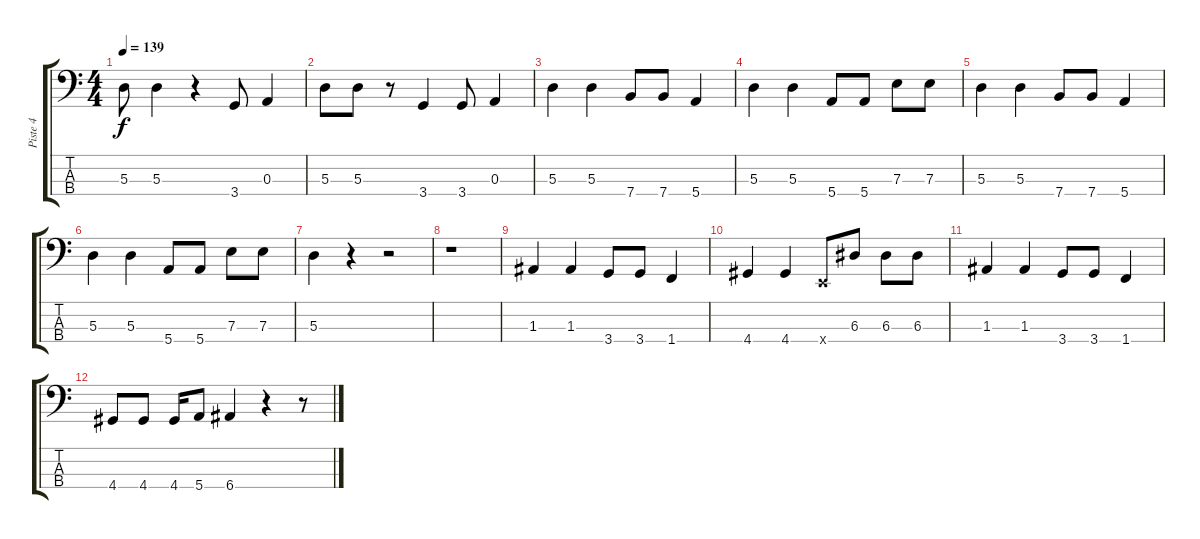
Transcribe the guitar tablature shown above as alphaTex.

\track ("Piste 4" "Piste 4") {instrument electricbassfinger}
\staff {score tabs}
\tuning (G2 D2 A1 E1) {hide}
\ts (4 4)
\tempo 139
\clef f4
\ks c
5.3.8{dy f} 5.3.4 r.4 3.4.8 0.3.4 |
5.3.8 5.3.8 r.8 3.4.4 3.4.8 0.3.4 |
5.3.4 5.3.4 7.4.8 7.4.8 5.4.4 |
5.3.4 5.3.4 5.4.8 5.4.8 7.3.8 7.3.8 |
5.3.4 5.3.4 7.4.8 7.4.8 5.4.4 |
5.3.4 5.3.4 5.4.8 5.4.8 7.3.8 7.3.8 |
5.3.4 r.4 r.2 |
r.1 |
1.3.4 1.3.4 3.4.8 3.4.8 1.4.4 |
4.4.4 4.4.4 0.4{x}.8 6.3.8 6.3.8 6.3.8 |
1.3.4 1.3.4 3.4.8 3.4.8 1.4.4 |
4.4.8 4.4.8 4.4.16 5.4.8 6.4.4 r.4 r.8
